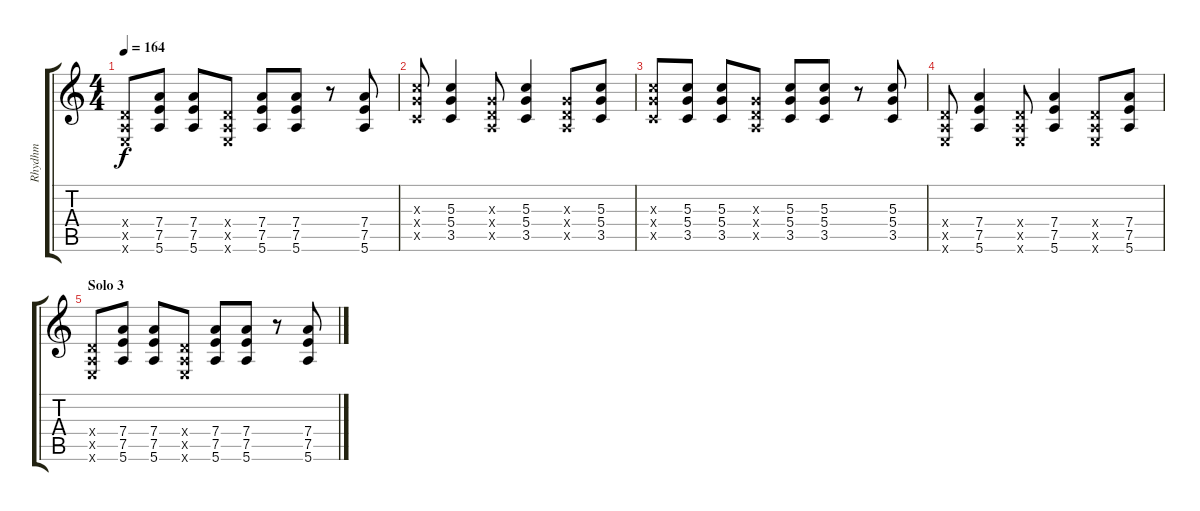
\track ("Rhydhm" "Rhydhm") {instrument distortionguitar}
\staff {score tabs}
\tuning (E4 B3 G3 D3 A2 E2) {hide}
\ts (4 4)
\tempo 164
\clef g2
\ks c
(0.4{x} 0.5{x} 0.6{x}).8{dy f} (7.4 7.5 5.6).8 (7.4 7.5 5.6).8 (0.4{x} 0.5{x} 0.6{x}).8 (7.4 7.5 5.6).8 (7.4 7.5 5.6).8 r.8 (7.4 7.5 5.6).8 |
(5.3{x} 5.4{x} 3.5{x}).8 (5.3 5.4 3.5).4 (0.3{x} 0.4{x} 0.5{x}).8 (5.3 5.4 3.5).4 (0.3{x} 0.4{x} 0.5{x}).8 (5.3 5.4 3.5).8 |
(5.3{x} 5.4{x} 3.5{x}).8 (5.3 5.4 3.5).8 (5.3 5.4 3.5).8 (0.3{x} 0.4{x} 0.5{x}).8 (5.3 5.4 3.5).8 (5.3 5.4 3.5).8 r.8 (5.3 5.4 3.5).8 |
(0.4{x} 0.5{x} 0.6{x}).8 (7.4 7.5 5.6).4 (0.4{x} 0.5{x} 0.6{x}).8 (7.4 7.5 5.6).4 (0.4{x} 0.5{x} 0.6{x}).8 (7.4 7.5 5.6).8 |
\section ("" "Solo 3")
(0.4{x} 0.5{x} 0.6{x}).8 (7.4 7.5 5.6).8 (7.4 7.5 5.6).8 (0.4{x} 0.5{x} 0.6{x}).8 (7.4 7.5 5.6).8 (7.4 7.5 5.6).8 r.8 (7.4 7.5 5.6).8
